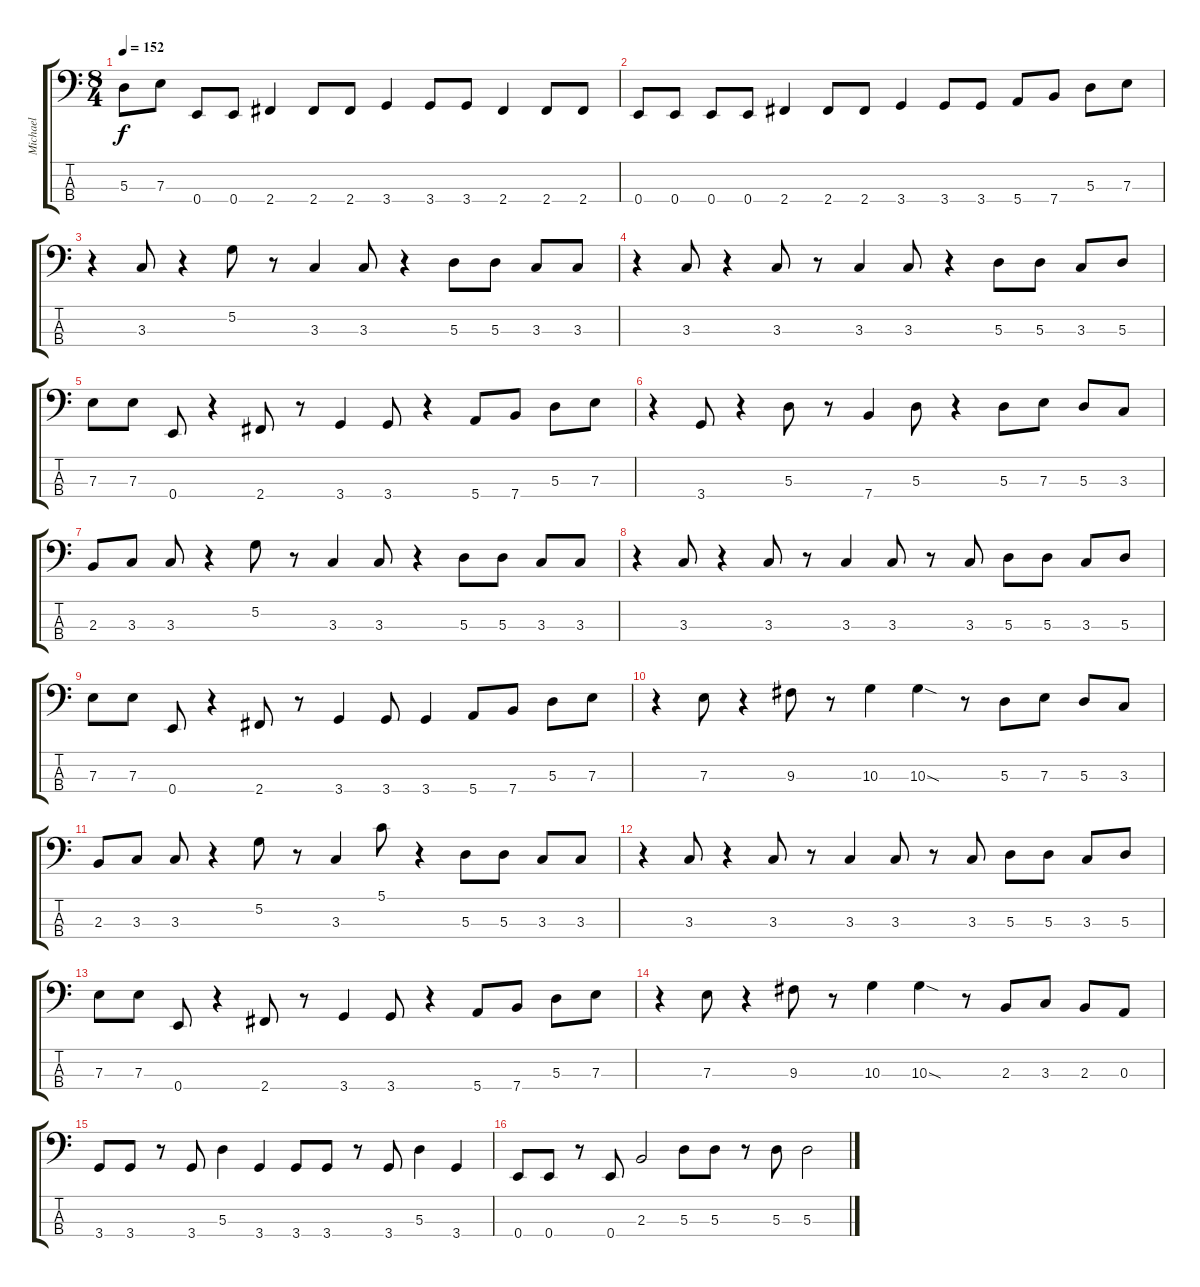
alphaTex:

\track ("Michael" "Michael") {instrument electricbassfinger}
\staff {score tabs}
\tuning (G2 D2 A1 E1) {hide}
\ts (8 4)
\tempo 152
\clef f4
\ks c
5.3.8{dy f} 7.3.8 0.4.8 0.4.8 2.4.4 2.4.8 2.4.8 3.4.4 3.4.8 3.4.8 2.4.4 2.4.8 2.4.8 |
0.4.8 0.4.8 0.4.8 0.4.8 2.4.4 2.4.8 2.4.8 3.4.4 3.4.8 3.4.8 5.4.8 7.4.8 5.3.8 7.3.8 |
r.4 3.3.8 r.4 5.2.8 r.8 3.3.4 3.3.8 r.4 5.3.8 5.3.8 3.3.8 3.3.8 |
r.4 3.3.8 r.4 3.3.8 r.8 3.3.4 3.3.8 r.4 5.3.8 5.3.8 3.3.8 5.3.8 |
7.3.8 7.3.8 0.4.8 r.4 2.4.8 r.8 3.4.4 3.4.8 r.4 5.4.8 7.4.8 5.3.8 7.3.8 |
r.4 3.4.8 r.4 5.3.8 r.8 7.4.4 5.3.8 r.4 5.3.8 7.3.8 5.3.8 3.3.8 |
2.3.8 3.3.8 3.3.8 r.4 5.2.8 r.8 3.3.4 3.3.8 r.4 5.3.8 5.3.8 3.3.8 3.3.8 |
r.4 3.3.8 r.4 3.3.8 r.8 3.3.4 3.3.8 r.8 3.3.8 5.3.8 5.3.8 3.3.8 5.3.8 |
7.3.8 7.3.8 0.4.8 r.4 2.4.8 r.8 3.4.4 3.4.8 3.4.4 5.4.8 7.4.8 5.3.8 7.3.8 |
r.4 7.3.8 r.4 9.3.8 r.8 10.3.4 10.3{sod}.4 r.8 5.3.8 7.3.8 5.3.8 3.3.8 |
2.3.8 3.3.8 3.3.8 r.4 5.2.8 r.8 3.3.4 5.1.8 r.4 5.3.8 5.3.8 3.3.8 3.3.8 |
r.4 3.3.8 r.4 3.3.8 r.8 3.3.4 3.3.8 r.8 3.3.8 5.3.8 5.3.8 3.3.8 5.3.8 |
7.3.8 7.3.8 0.4.8 r.4 2.4.8 r.8 3.4.4 3.4.8 r.4 5.4.8 7.4.8 5.3.8 7.3.8 |
r.4 7.3.8 r.4 9.3.8 r.8 10.3.4 10.3{sod}.4 r.8 2.3.8 3.3.8 2.3.8 0.3.8 |
3.4.8 3.4.8 r.8 3.4.8 5.3.4 3.4.4 3.4.8 3.4.8 r.8 3.4.8 5.3.4 3.4.4 |
0.4.8 0.4.8 r.8 0.4.8 2.3.2 5.3.8 5.3.8 r.8 5.3.8 5.3.2
